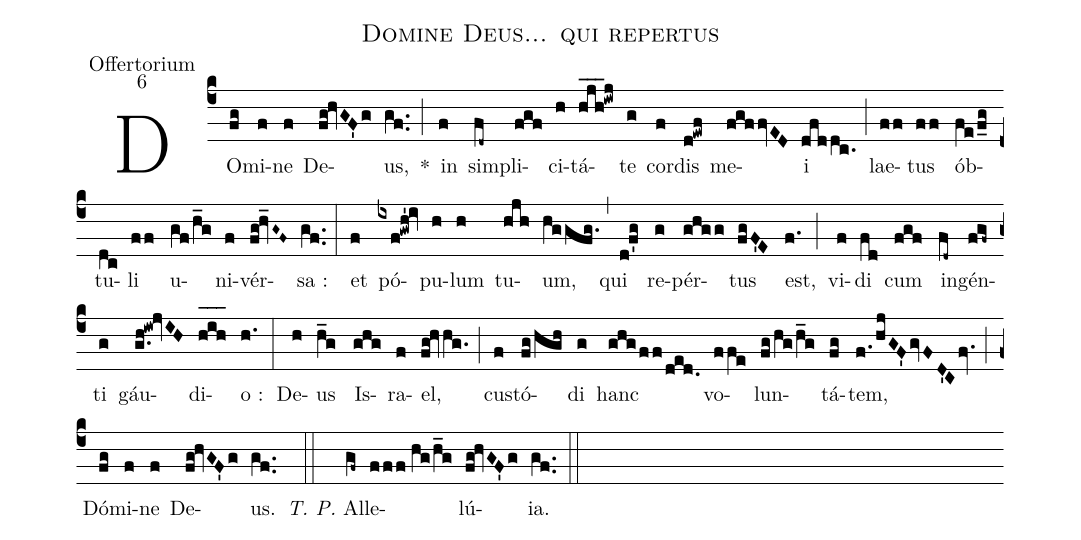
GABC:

name:Domine Deus... qui repertus;
office-part:Offertorium;
mode:6;
%%
(c4) DO(fg)mi(f)ne(f) De(fg!hvGF'g)us,(gf..) *(;) in(f) sim(fd~)pli(fgf)ci(h)tá(hjh___!iwj)te(g) cor(f)dis(d!ewf) me(fgffvED)i(dfddc.) (;) lae(ff)tus(ff) ób(fe/f_g)tu(dc)li(ff) u(gf/h_g)ni(f)vér(fg!hv_G~F~)sa :(gf..) (:) et(f) pó(ixf!gwh'!iv)pu(h)lum(h) tu(hjh)um,(hggfg.) (,) qui(d!f'g) re(g)pér(ghgg)tus(fgF'E) est,(f.) (;) vi(f)di(fd) cum(fgf) in(fd~)gén(fgf~)ti(g) gáu(g.h!iw!jvIH)di(h_[oh:h]i_[oh:h]h_[oh:h])o :(h.) (:) De(h)us(h_g) Is(ghg)ra(f)el,(fg!hvhg.) (;) cu(f)stó(fg/hgh)di(g) hanc(ghgff/ded.) vo(ffe)lun(fg/hg/h_g)tá(fg)tem,(f./hjGF'gvFD'Cfv.) (;) Dó(fg)mi(f)ne(f) De(fg!hvGF'g)us.(gf..) (::) <i>T. P.</i> Al(gf~)le(fff//hg/h_g)lú(fg!hvGF'g){ia}.(gf..) (::)
